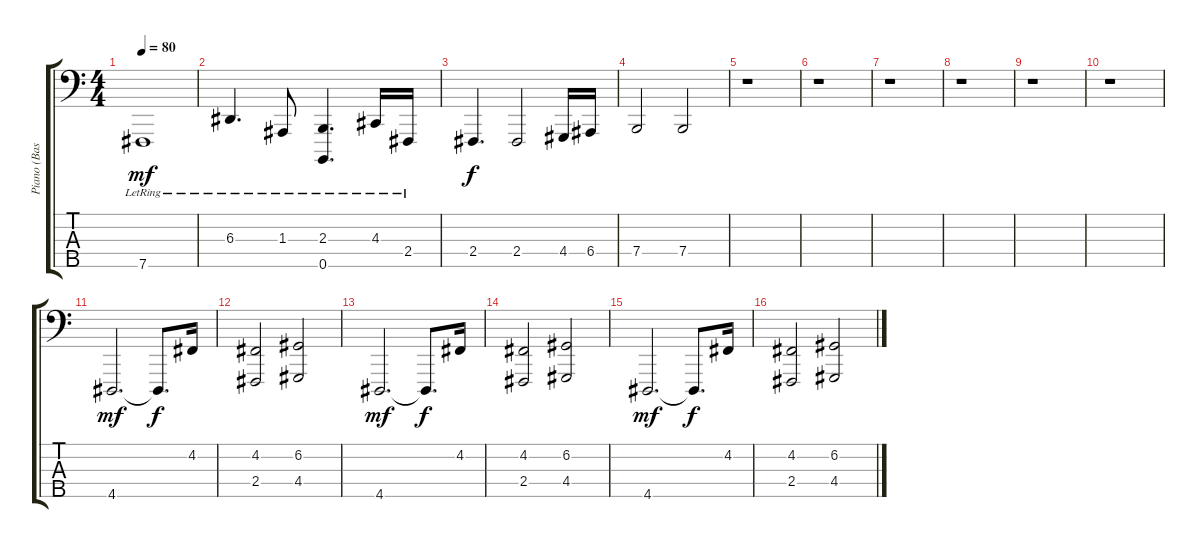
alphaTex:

\track ("Piano (Bass Notes)" "Piano (Bas") {instrument acousticgrandpiano}
\staff {score tabs}
\tuning (G2 D2 A1 E1 B0) {hide}
\ts (4 4)
\tempo 80
\clef f4
\ks c
7.5{lr}.1{dy mf} |
6.3{lr}.4{d} 1.3{lr}.8 (2.3{lr} 0.5{lr}).4{d} 4.3{lr}.16 2.4{lr}.16 |
2.4.4{d dy f} 2.4.2 4.4.16 6.4.16 |
7.4.2 7.4.2 |
r.1 |
r.1 |
r.1 |
r.1 |
r.1 |
r.1 |
4.5.2{d dy mf} 4.5{t}.8{d dy f} 4.2.16 |
(4.2 2.4).2 (6.2 4.4).2 |
4.5.2{d dy mf} 4.5{t}.8{d dy f} 4.2.16 |
(4.2 2.4).2 (6.2 4.4).2 |
4.5.2{d dy mf} 4.5{t}.8{d dy f} 4.2.16 |
(4.2 2.4).2 (6.2 4.4).2
